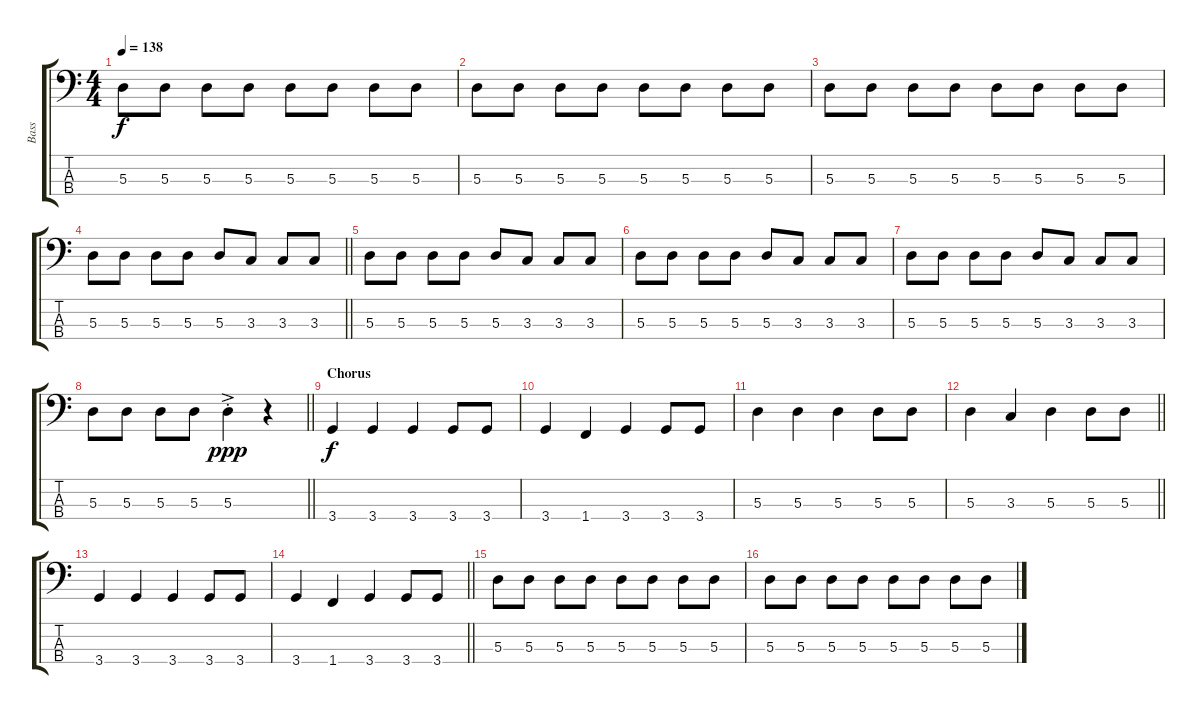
\track ("Bass" "Bass") {instrument electricbassfinger}
\staff {score tabs}
\tuning (G2 D2 A1 E1) {hide}
\ts (4 4)
\tempo 138
\clef f4
\ks c
5.3.8{dy f} 5.3.8 5.3.8 5.3.8 5.3.8 5.3.8 5.3.8 5.3.8 |
5.3.8 5.3.8 5.3.8 5.3.8 5.3.8 5.3.8 5.3.8 5.3.8 |
5.3.8 5.3.8 5.3.8 5.3.8 5.3.8 5.3.8 5.3.8 5.3.8 |
\barLineRight lightlight
5.3.8 5.3.8 5.3.8 5.3.8 5.3.8 3.3.8 3.3.8 3.3.8 |
5.3.8 5.3.8 5.3.8 5.3.8 5.3.8 3.3.8 3.3.8 3.3.8 |
5.3.8 5.3.8 5.3.8 5.3.8 5.3.8 3.3.8 3.3.8 3.3.8 |
5.3.8 5.3.8 5.3.8 5.3.8 5.3.8 3.3.8 3.3.8 3.3.8 |
\barLineRight lightlight
5.3.8 5.3.8 5.3.8 5.3.8 5.3{ac st}.4{dy ppp} r.4 |
\section ("" "Chorus")
3.4.4{dy f} 3.4.4 3.4.4 3.4.8 3.4.8 |
3.4.4 1.4.4 3.4.4 3.4.8 3.4.8 |
5.3.4 5.3.4 5.3.4 5.3.8 5.3.8 |
\barLineRight lightlight
5.3.4 3.3.4 5.3.4 5.3.8 5.3.8 |
3.4.4 3.4.4 3.4.4 3.4.8 3.4.8 |
\barLineRight lightlight
3.4.4 1.4.4 3.4.4 3.4.8 3.4.8 |
5.3.8 5.3.8 5.3.8 5.3.8 5.3.8 5.3.8 5.3.8 5.3.8 |
5.3.8 5.3.8 5.3.8 5.3.8 5.3.8 5.3.8 5.3.8 5.3.8
